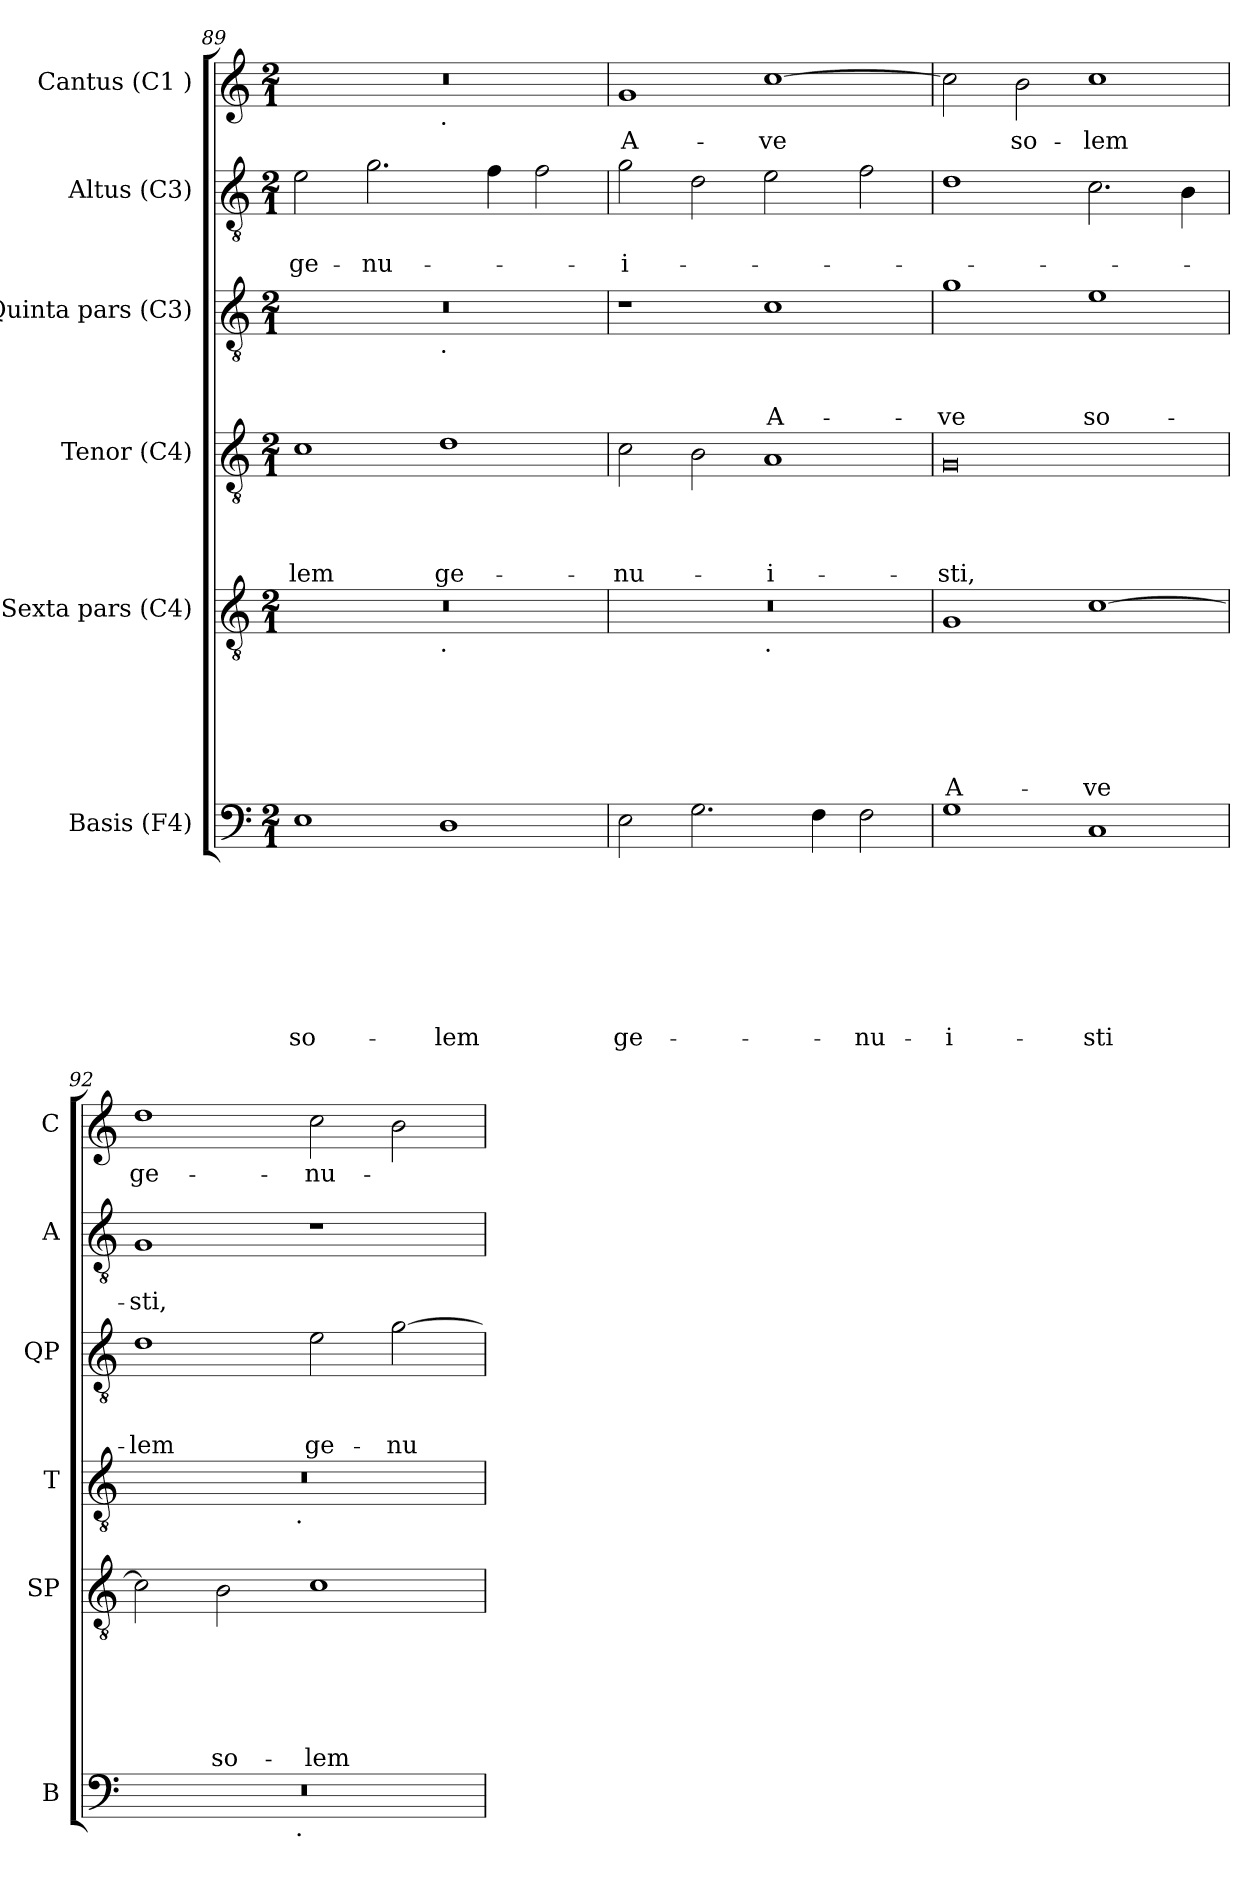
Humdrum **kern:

**kern	**text	**text	**text	**text	**text	**text	**text	**text	**kern	**text	**text	**text	**text	**text	**text	**kern	**text	**text	**text	**text	**kern	**text	**text	**text	**kern	**text	**text	**kern	**text
*part6	*part6	*part6	*part6	*part6	*part6	*part6	*part6	*part6	*part5	*part5	*part5	*part5	*part5	*part5	*part5	*part4	*part4	*part4	*part4	*part4	*part3	*part3	*part3	*part3	*part2	*part2	*part2	*part1	*part1
*staff6	*staff6	*staff6	*staff6	*staff6	*staff6	*staff6	*staff6	*staff6	*staff5	*staff5	*staff5	*staff5	*staff5	*staff5	*staff5	*staff4	*staff4	*staff4	*staff4	*staff4	*staff3	*staff3	*staff3	*staff3	*staff2	*staff2	*staff2	*staff1	*staff1
*I"Basis (F4)	*	*	*	*	*	*	*	*	*I"Sexta pars (C4)	*	*	*	*	*	*	*I"Tenor (C4)	*	*	*	*	*I"Quinta pars (C3)	*	*	*	*I"Altus (C3)	*	*	*I"Cantus (C1 )	*
*I'B	*	*	*	*	*	*	*	*	*I'SP	*	*	*	*	*	*	*I'T	*	*	*	*	*I'QP	*	*	*	*I'A	*	*	*I'C	*
*clefF4	*	*	*	*	*	*	*	*	*clefGv2	*	*	*	*	*	*	*clefGv2	*	*	*	*	*clefGv2	*	*	*	*clefGv2	*	*	*clefG2	*
*k[]	*	*	*	*	*	*	*	*	*k[]	*	*	*	*	*	*	*k[]	*	*	*	*	*k[]	*	*	*	*k[]	*	*	*k[]	*
*C:	*	*	*	*	*	*	*	*	*C:	*	*	*	*	*	*	*C:	*	*	*	*	*C:	*	*	*	*C:	*	*	*C:	*
*M2/1	*	*	*	*	*	*	*	*	*M2/1	*	*	*	*	*	*	*M2/1	*	*	*	*	*M2/1	*	*	*	*M2/1	*	*	*M2/1	*
=89	=89	=89	=89	=89	=89	=89	=89	=89	=89	=89	=89	=89	=89	=89	=89	=89	=89	=89	=89	=89	=89	=89	=89	=89	=89	=89	=89	=89	=89
!	!	!	!	!	!	!	!	!LO:LY:b	!	!	!	!	!	!	!	!	!	!	!	!LO:LY:b	!	!	!	!	!	!	!LO:LY:b	!	!
*	*	*	*	*	*	*	*	*	*^	*	*	*	*	*	*	*	*	*	*	*	*^	*	*	*	*	*	*	*^	*
1E	.	.	.	.	.	.	.	so-	0r	1ryy	.	.	.	.	.	.	1c	.	.	.	-lem	0r	1ryy	.	.	.	2e\	.	ge-	0r	1ryy	.
!	!	!	!	!	!	!	!	!	!	!	!	!	!	!	!	!	!	!	!	!	!	!	!	!	!	!	!	!	!LO:LY:b	!	!	!
.	.	.	.	.	.	.	.	.	.	.	.	.	.	.	.	.	.	.	.	.	.	.	.	.	.	.	2.g\	.	-nu-	.	.	.
!	!	!	!	!	!	!	!	!	!	!	!	!	!	!	!	!	!	!	!	!	!	!	!	!	!	!	!	!	!	!	!LO:TX:b:t=.	!
!	!	!	!	!	!	!	!	!	!	!	!	!	!	!	!	!	!	!	!	!	!	!	!LO:TX:b:t=.	!	!	!	!	!	!	!	!	!
!	!	!	!	!	!	!	!	!	!	!LO:TX:b:t=.	!	!	!	!	!	!	!	!	!	!	!	!	!	!	!	!	!	!	!	!	!	!
!	!	!	!	!	!	!	!	!LO:LY:b	!	!	!	!	!	!	!	!	!	!	!	!	!LO:LY:b	!	!	!	!	!	!	!	!	!	!	!
1D	.	.	.	.	.	.	.	-lem	.	1ryy	.	.	.	.	.	.	1d	.	.	.	ge-	.	1ryy	.	.	.	.	.	.	.	1ryy	.
.	.	.	.	.	.	.	.	.	.	.	.	.	.	.	.	.	.	.	.	.	.	.	.	.	.	.	4f\	.	.	.	.	.
.	.	.	.	.	.	.	.	.	.	.	.	.	.	.	.	.	.	.	.	.	.	.	.	.	.	.	2f\	.	.	.	.	.
=90	=90	=90	=90	=90	=90	=90	=90	=90	=90	=90	=90	=90	=90	=90	=90	=90	=90	=90	=90	=90	=90	=90	=90	=90	=90	=90	=90	=90	=90	=90	=90	=90
!	!	!	!	!	!	!	!	!LO:LY:b	!	!	!	!	!	!	!	!	!	!	!	!	!LO:LY:b	!	!	!	!	!	!	!	!LO:LY:b:rj	!	!	!LO:LY:b
*	*	*	*	*	*	*	*	*	*	*	*	*	*	*	*	*	*	*	*	*	*	*v	*v	*	*	*	*	*	*	*v	*v	*
2E\	.	.	.	.	.	.	.	ge-	0r	1ryy	.	.	.	.	.	.	2c\	.	.	.	-nu-	1r	.	.	.	2g\	.	-i-	1g	A-
2.G\	.	.	.	.	.	.	.	.	.	.	.	.	.	.	.	.	2B\	.	.	.	.	.	.	.	.	2d\	.	.	.	.
!	!	!	!	!	!	!	!	!	!	!LO:TX:b:t=.	!	!	!	!	!	!	!	!	!	!	!	!	!	!	!	!	!	!	!	!
!	!	!	!	!	!	!	!	!	!	!	!	!	!	!	!	!	!	!	!	!	!LO:LY:b:rj	!	!	!	!LO:LY:b	!	!	!	!	!LO:LY:b
.	.	.	.	.	.	.	.	.	.	1ryy	.	.	.	.	.	.	1A	.	.	.	-i-	1c	.	.	A-	2e\	.	.	[>1cc	-ve
4F\	.	.	.	.	.	.	.	.	.	.	.	.	.	.	.	.	.	.	.	.	.	.	.	.	.	.	.	.	.	.
!	!	!	!	!	!	!	!	!LO:LY:b	!	!	!	!	!	!	!	!	!	!	!	!	!	!	!	!	!	!	!	!	!	!
2F\	.	.	.	.	.	.	.	-nu-	.	.	.	.	.	.	.	.	.	.	.	.	.	.	.	.	.	2f\	.	.	.	.
=91	=91	=91	=91	=91	=91	=91	=91	=91	=91	=91	=91	=91	=91	=91	=91	=91	=91	=91	=91	=91	=91	=91	=91	=91	=91	=91	=91	=91	=91	=91
!	!	!	!	!	!	!	!	!LO:LY:b:rj	!	!	!	!	!	!	!	!LO:LY:b	!	!	!	!	!LO:LY:b	!	!	!	!LO:LY:b	!	!	!	!	!
*	*	*	*	*	*	*	*	*	*v	*v	*	*	*	*	*	*	*	*	*	*	*	*	*	*	*	*	*	*	*	*
1G	.	.	.	.	.	.	.	-i-	1G	.	.	.	.	.	A-	0G	.	.	.	-sti,	1g	.	.	-ve	1d	.	.	2cc\]	.
!	!	!	!	!	!	!	!	!	!	!	!	!	!	!	!	!	!	!	!	!	!	!	!	!	!	!	!	!	!LO:LY:b
.	.	.	.	.	.	.	.	.	.	.	.	.	.	.	.	.	.	.	.	.	.	.	.	.	.	.	.	2b\	so-
!	!	!	!	!	!	!	!	!LO:LY:b	!	!	!	!	!	!	!LO:LY:b	!	!	!	!	!	!	!	!	!LO:LY:b	!	!	!	!	!LO:LY:b
1C	.	.	.	.	.	.	.	-sti	[>1c	.	.	.	.	.	-ve	.	.	.	.	.	1e	.	.	so-	2.c\	.	.	1cc	-lem
.	.	.	.	.	.	.	.	.	.	.	.	.	.	.	.	.	.	.	.	.	.	.	.	.	4B\	.	.	.	.
=92	=92	=92	=92	=92	=92	=92	=92	=92	=92	=92	=92	=92	=92	=92	=92	=92	=92	=92	=92	=92	=92	=92	=92	=92	=92	=92	=92	=92	=92
!	!	!	!	!	!	!	!	!	!	!	!	!	!	!	!	!	!	!	!	!	!	!	!	!LO:LY:b	!	!	!LO:LY:b	!	!LO:LY:b
*^	*	*	*	*	*	*	*	*	*	*	*	*	*	*	*	*^	*	*	*	*	*	*	*	*	*	*	*	*	*
0r	2ryy	.	.	.	.	.	.	.	.	2c\]	.	.	.	.	.	.	0r	2ryy	.	.	.	.	1d	.	.	-lem	1G	.	-sti,	1dd	ge-
!	!	!	!	!	!	!	!	!	!	!	!	!	!	!	!	!LO:LY:b	!	!	!	!	!	!	!	!	!	!	!	!	!	!	!
.	4...ryy	.	.	.	.	.	.	.	.	2B\	.	.	.	.	.	so-	.	4...ryy	.	.	.	.	.	.	.	.	.	.	.	.	.
!	!	!	!	!	!	!	!	!	!	!	!	!	!	!	!	!	!	!LO:TX:b:t=.	!	!	!	!	!	!	!	!	!	!	!	!	!
!	!LO:TX:b:t=.	!	!	!	!	!	!	!	!	!	!	!	!	!	!	!	!	!	!	!	!	!	!	!	!	!	!	!	!	!	!
.	1ryy	.	.	.	.	.	.	.	.	.	.	.	.	.	.	.	.	1ryy	.	.	.	.	.	.	.	.	.	.	.	.	.
!	!	!	!	!	!	!	!	!	!	!	!	!	!	!	!	!LO:LY:b	!	!	!	!	!	!	!	!	!	!LO:LY:b	!	!	!	!	!LO:LY:b
.	.	.	.	.	.	.	.	.	.	1c	.	.	.	.	.	-lem	.	.	.	.	.	.	2e\	.	.	ge-	1r	.	.	2cc\	-nu-
!	!	!	!	!	!	!	!	!	!	!	!	!	!	!	!	!	!	!	!	!	!	!	!	!	!	!LO:LY:b	!	!	!	!	!
.	.	.	.	.	.	.	.	.	.	.	.	.	.	.	.	.	.	.	.	.	.	.	[<2g\	.	.	-nu-	.	.	.	2b\	.
.	32ryy	.	.	.	.	.	.	.	.	.	.	.	.	.	.	.	.	32ryy	.	.	.	.	.	.	.	.	.	.	.	.	.
*v	*v	*	*	*	*	*	*	*	*	*	*	*	*	*	*	*	*v	*v	*	*	*	*	*	*	*	*	*	*	*	*	*
=	=	=	=	=	=	=	=	=	=	=	=	=	=	=	=	=	=	=	=	=	=	=	=	=	=	=	=	=	=
*-	*-	*-	*-	*-	*-	*-	*-	*-	*-	*-	*-	*-	*-	*-	*-	*-	*-	*-	*-	*-	*-	*-	*-	*-	*-	*-	*-	*-	*-
